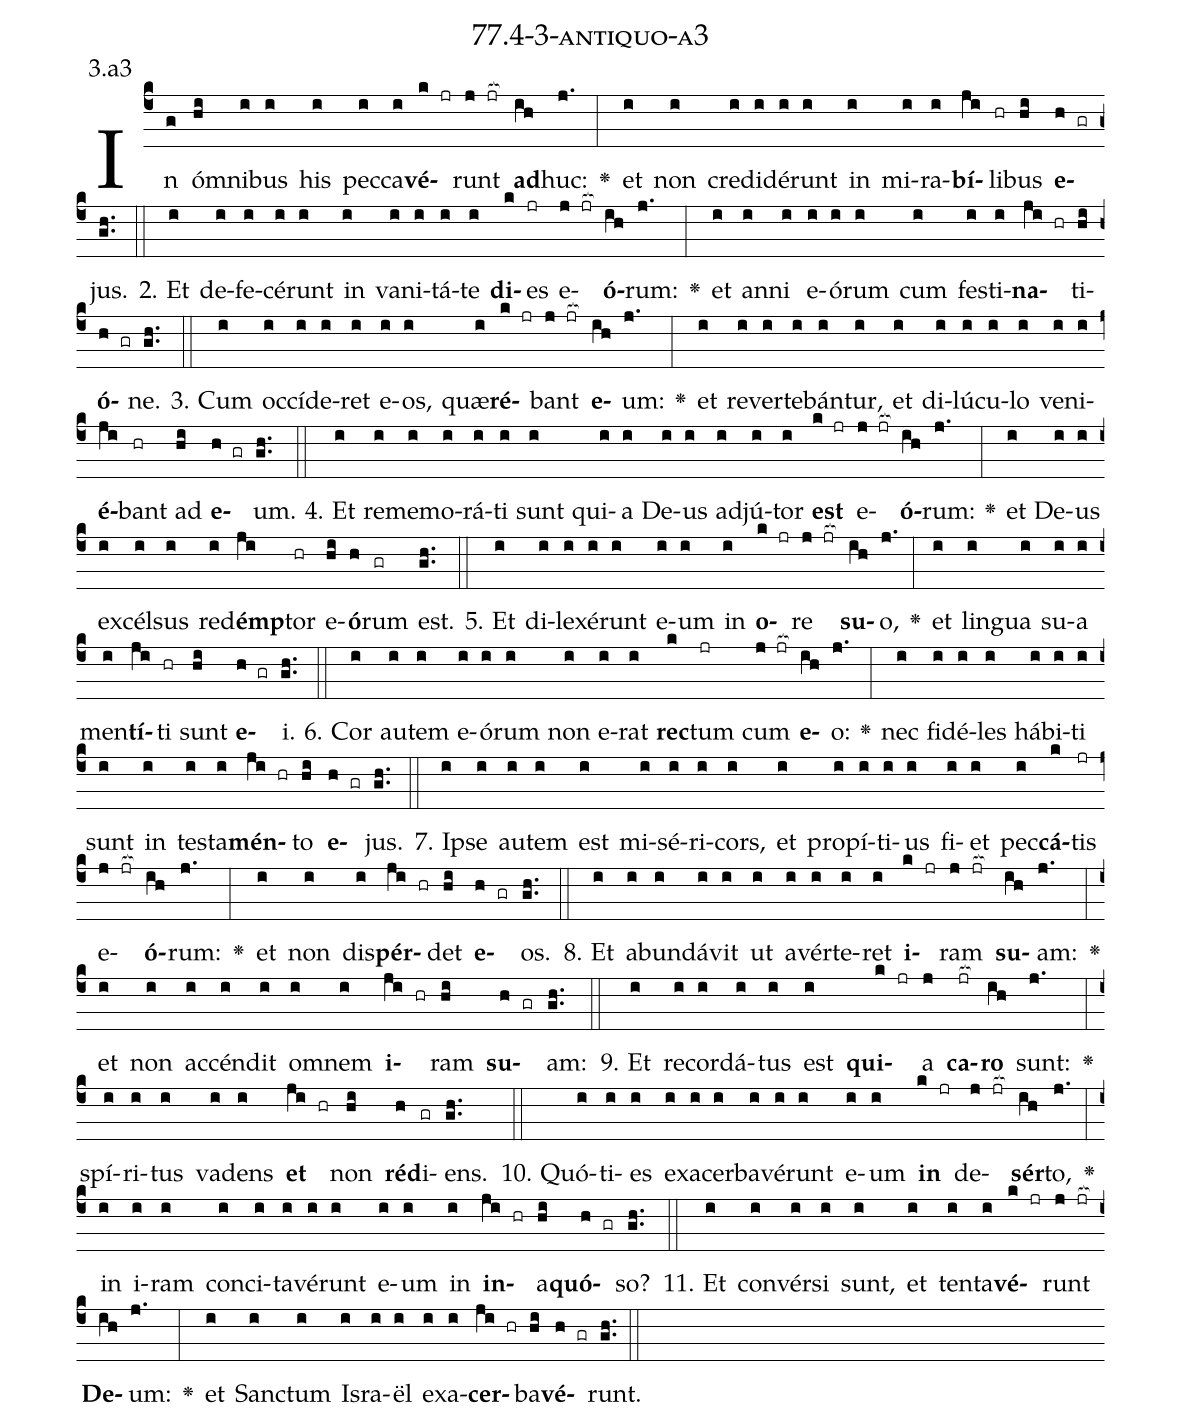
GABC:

name: 77.4-3-antiquo-a3;
annotation: 3.a3;
%%
(c4)In(g) óm(hi)ni(i)bus(i) his(i) pec(i)ca(i)<b>vé</b>(k jr)runt(j jr[ocb:1{]) <b>ad</b>(ih[ocb:0}])huc:(j.) <v>\greheightstar</v>(:) et(i) non(i) cre(i)di(i)dé(i)runt(i) in(i) mi(i)ra(i)<b>bí</b>(ji)li(hr)bus(hi) <b>e</b>(h gr)jus.(gh..) (::)
2. Et(i) de(i)fe(i)cé(i)runt(i) in(i) va(i)ni(i)tá(i)te(i) <b>di</b>(k)es(jr) e(j jr[ocb:1{])<b>ó</b>(ih[ocb:0}])rum:(j.) <v>\greheightstar</v>(:) et(i) an(i)ni(i) e(i)ó(i)rum(i) cum(i) fes(i)ti(i)<b>na</b>(ji hr)ti(hi)<b>ó</b>(h gr)ne.(gh..) (::)
3. Cum(i) oc(i)cí(i)de(i)ret(i) e(i)os,(i) quæ(i)<b>ré</b>(k jr)bant(j jr[ocb:1{]) <b>e</b>(ih[ocb:0}])um:(j.) <v>\greheightstar</v>(:) et(i) re(i)ver(i)te(i)bán(i)tur,(i) et(i) di(i)lú(i)cu(i)lo(i) ve(i)ni(i)<b>é</b>(ji)bant(hr) ad(hi) <b>e</b>(h gr)um.(gh..) (::)
4. Et(i) re(i)me(i)mo(i)rá(i)ti(i) sunt(i) qui(i)a(i) De(i)us(i) ad(i)jú(i)tor(i) <b>est</b>(k jr) e(j jr[ocb:1{])<b>ó</b>(ih[ocb:0}])rum:(j.) <v>\greheightstar</v>(:) et(i) De(i)us(i) ex(i)cél(i)sus(i) red(i)<b>émp</b>(ji)tor(hr) e(hi)<b>ó</b>(h)rum(gr) est.(gh..) (::)
5. Et(i) di(i)le(i)xé(i)runt(i) e(i)um(i) in(i) <b>o</b>(k jr)re(j jr[ocb:1{]) <b>su</b>(ih[ocb:0}])o,(j.) <v>\greheightstar</v>(:) et(i) lin(i)gua(i) su(i)a(i) men(i)<b>tí</b>(ji)ti(hr) sunt(hi) <b>e</b>(h gr)i.(gh..) (::)
6. Cor(i) au(i)tem(i) e(i)ó(i)rum(i) non(i) e(i)rat(i) <b>rec</b>(k)tum(jr) cum(j jr[ocb:1{]) <b>e</b>(ih[ocb:0}])o:(j.) <v>\greheightstar</v>(:) nec(i) fi(i)dé(i)les(i) há(i)bi(i)ti(i) sunt(i) in(i) tes(i)ta(i)<b>mén</b>(ji hr)to(hi) <b>e</b>(h gr)jus.(gh..) (::)
7. Ip(i)se(i) au(i)tem(i) est(i) mi(i)sé(i)ri(i)cors,(i) et(i) pro(i)pí(i)ti(i)us(i) fi(i)et(i) pec(i)<b>cá</b>(k)tis(jr) e(j jr[ocb:1{])<b>ó</b>(ih[ocb:0}])rum:(j.) <v>\greheightstar</v>(:) et(i) non(i) dis(i)<b>pér</b>(ji hr)det(hi) <b>e</b>(h gr)os.(gh..) (::)
8. Et(i) ab(i)un(i)dá(i)vit(i) ut(i) a(i)vér(i)te(i)ret(i) <b>i</b>(k jr)ram(j jr[ocb:1{]) <b>su</b>(ih[ocb:0}])am:(j.) <v>\greheightstar</v>(:) et(i) non(i) ac(i)cén(i)dit(i) om(i)nem(i) <b>i</b>(ji hr)ram(hi) <b>su</b>(h gr)am:(gh..) (::)
9. Et(i) re(i)cor(i)dá(i)tus(i) est(i) <b>qui</b>(k jr)a(j) <b>ca</b>(jr[ocb:1{])<b>ro</b>(ih[ocb:0}]) sunt:(j.) <v>\greheightstar</v>(:) spí(i)ri(i)tus(i) va(i)dens(i) <b>et</b>(ji hr) non(hi) <b>réd</b>(h)i(gr)ens.(gh..) (::)
10. Quó(i)ti(i)es(i) ex(i)a(i)cer(i)ba(i)vé(i)runt(i) e(i)um(i) <b>in</b>(k jr) de(j jr[ocb:1{])<b>sér</b>(ih[ocb:0}])to,(j.) <v>\greheightstar</v>(:) in(i) i(i)ram(i) con(i)ci(i)ta(i)vé(i)runt(i) e(i)um(i) in(i) <b>in</b>(ji hr)a(hi)<b>quó</b>(h gr)so?(gh..) (::)
11. Et(i) con(i)vér(i)si(i) sunt,(i) et(i) ten(i)ta(i)<b>vé</b>(k jr)runt(j jr[ocb:1{]) <b>De</b>(ih[ocb:0}])um:(j.) <v>\greheightstar</v>(:) et(i) Sanc(i)tum(i) Is(i)ra(i)ël(i) ex(i)a(i)<b>cer</b>(ji hr)ba(hi)<b>vé</b>(h gr)runt.(gh..) (::)
